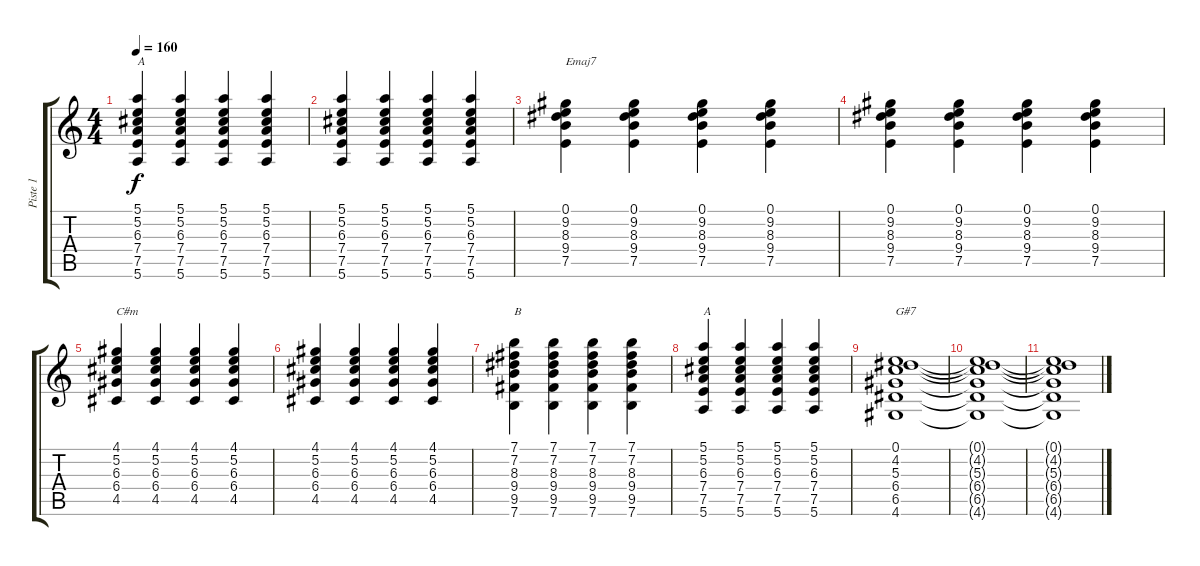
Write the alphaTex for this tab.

\track ("Piste 1" "Piste 1") {instrument overdrivenguitar}
\staff {score tabs}
\tuning (E4 B3 G3 D3 A2 E2) {hide}
\ts (4 4)
\tempo 160
\clef g2
\ks c
(5.1 5.2 6.3 7.4 7.5 5.6).4{txt "A" dy f} (5.1 5.2 6.3 7.4 7.5 5.6).4 (5.1 5.2 6.3 7.4 7.5 5.6).4 (5.1 5.2 6.3 7.4 7.5 5.6).4 |
(5.1 5.2 6.3 7.4 7.5 5.6).4 (5.1 5.2 6.3 7.4 7.5 5.6).4 (5.1 5.2 6.3 7.4 7.5 5.6).4 (5.1 5.2 6.3 7.4 7.5 5.6).4 |
(0.1 9.2 8.3 9.4 7.5).4{txt "Emaj7"} (0.1 9.2 8.3 9.4 7.5).4 (0.1 9.2 8.3 9.4 7.5).4 (0.1 9.2 8.3 9.4 7.5).4 |
(0.1 9.2 8.3 9.4 7.5).4 (0.1 9.2 8.3 9.4 7.5).4 (0.1 9.2 8.3 9.4 7.5).4 (0.1 9.2 8.3 9.4 7.5).4 |
(4.1 5.2 6.3 6.4 4.5).4{txt "C#m"} (4.1 5.2 6.3 6.4 4.5).4 (4.1 5.2 6.3 6.4 4.5).4 (4.1 5.2 6.3 6.4 4.5).4 |
(4.1 5.2 6.3 6.4 4.5).4 (4.1 5.2 6.3 6.4 4.5).4 (4.1 5.2 6.3 6.4 4.5).4 (4.1 5.2 6.3 6.4 4.5).4 |
(7.1 7.2 8.3 9.4 9.5 7.6).4{txt "B"} (7.1 7.2 8.3 9.4 9.5 7.6).4 (7.1 7.2 8.3 9.4 9.5 7.6).4 (7.1 7.2 8.3 9.4 9.5 7.6).4 |
(5.1 5.2 6.3 7.4 7.5 5.6).4{txt "A"} (5.1 5.2 6.3 7.4 7.5 5.6).4 (5.1 5.2 6.3 7.4 7.5 5.6).4 (5.1 5.2 6.3 7.4 7.5 5.6).4 |
(0.1 4.2 5.3 6.4 6.5 4.6).1{txt "G#7"} |
(0.1{t} 4.2{t} 5.3{t} 6.4{t} 6.5{t} 4.6{t}).1 |
(0.1{t} 4.2{t} 5.3{t} 6.4{t} 6.5{t} 4.6{t}).1
